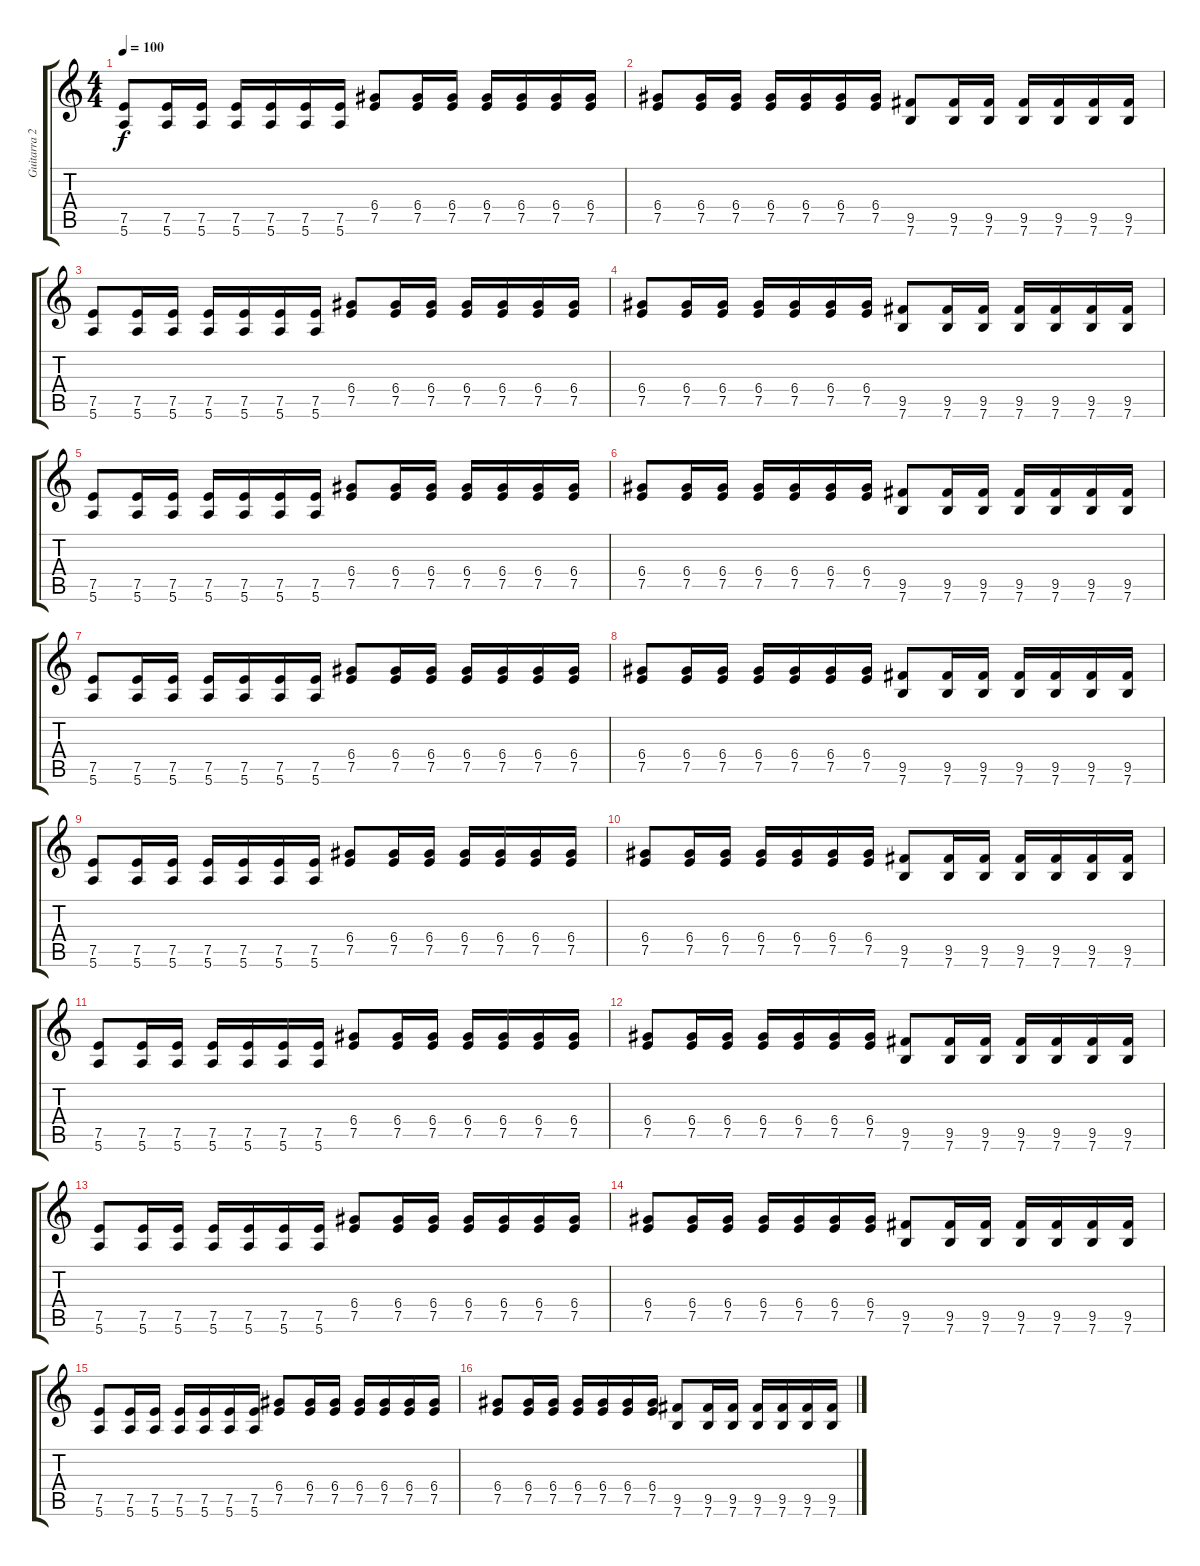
\track ("Guitarra 2" "Guitarra 2") {instrument overdrivenguitar}
\staff {score tabs}
\tuning (E4 B3 G3 D3 A2 E2) {hide}
\ts (4 4)
\tempo 100
\clef g2
\ks c
(7.5 5.6).8{dy f} (7.5 5.6).16 (7.5 5.6).16 (7.5 5.6).16 (7.5 5.6).16 (7.5 5.6).16 (7.5 5.6).16 (6.4 7.5).8 (6.4 7.5).16 (6.4 7.5).16 (6.4 7.5).16 (6.4 7.5).16 (6.4 7.5).16 (6.4 7.5).16 |
(6.4 7.5).8 (6.4 7.5).16 (6.4 7.5).16 (6.4 7.5).16 (6.4 7.5).16 (6.4 7.5).16 (6.4 7.5).16 (9.5 7.6).8 (9.5 7.6).16 (9.5 7.6).16 (9.5 7.6).16 (9.5 7.6).16 (9.5 7.6).16 (9.5 7.6).16 |
(7.5 5.6).8 (7.5 5.6).16 (7.5 5.6).16 (7.5 5.6).16 (7.5 5.6).16 (7.5 5.6).16 (7.5 5.6).16 (6.4 7.5).8 (6.4 7.5).16 (6.4 7.5).16 (6.4 7.5).16 (6.4 7.5).16 (6.4 7.5).16 (6.4 7.5).16 |
(6.4 7.5).8 (6.4 7.5).16 (6.4 7.5).16 (6.4 7.5).16 (6.4 7.5).16 (6.4 7.5).16 (6.4 7.5).16 (9.5 7.6).8 (9.5 7.6).16 (9.5 7.6).16 (9.5 7.6).16 (9.5 7.6).16 (9.5 7.6).16 (9.5 7.6).16 |
(7.5 5.6).8 (7.5 5.6).16 (7.5 5.6).16 (7.5 5.6).16 (7.5 5.6).16 (7.5 5.6).16 (7.5 5.6).16 (6.4 7.5).8 (6.4 7.5).16 (6.4 7.5).16 (6.4 7.5).16 (6.4 7.5).16 (6.4 7.5).16 (6.4 7.5).16 |
(6.4 7.5).8 (6.4 7.5).16 (6.4 7.5).16 (6.4 7.5).16 (6.4 7.5).16 (6.4 7.5).16 (6.4 7.5).16 (9.5 7.6).8 (9.5 7.6).16 (9.5 7.6).16 (9.5 7.6).16 (9.5 7.6).16 (9.5 7.6).16 (9.5 7.6).16 |
(7.5 5.6).8 (7.5 5.6).16 (7.5 5.6).16 (7.5 5.6).16 (7.5 5.6).16 (7.5 5.6).16 (7.5 5.6).16 (6.4 7.5).8 (6.4 7.5).16 (6.4 7.5).16 (6.4 7.5).16 (6.4 7.5).16 (6.4 7.5).16 (6.4 7.5).16 |
(6.4 7.5).8 (6.4 7.5).16 (6.4 7.5).16 (6.4 7.5).16 (6.4 7.5).16 (6.4 7.5).16 (6.4 7.5).16 (9.5 7.6).8 (9.5 7.6).16 (9.5 7.6).16 (9.5 7.6).16 (9.5 7.6).16 (9.5 7.6).16 (9.5 7.6).16 |
(7.5 5.6).8 (7.5 5.6).16 (7.5 5.6).16 (7.5 5.6).16 (7.5 5.6).16 (7.5 5.6).16 (7.5 5.6).16 (6.4 7.5).8 (6.4 7.5).16 (6.4 7.5).16 (6.4 7.5).16 (6.4 7.5).16 (6.4 7.5).16 (6.4 7.5).16 |
(6.4 7.5).8 (6.4 7.5).16 (6.4 7.5).16 (6.4 7.5).16 (6.4 7.5).16 (6.4 7.5).16 (6.4 7.5).16 (9.5 7.6).8 (9.5 7.6).16 (9.5 7.6).16 (9.5 7.6).16 (9.5 7.6).16 (9.5 7.6).16 (9.5 7.6).16 |
(7.5 5.6).8 (7.5 5.6).16 (7.5 5.6).16 (7.5 5.6).16 (7.5 5.6).16 (7.5 5.6).16 (7.5 5.6).16 (6.4 7.5).8 (6.4 7.5).16 (6.4 7.5).16 (6.4 7.5).16 (6.4 7.5).16 (6.4 7.5).16 (6.4 7.5).16 |
(6.4 7.5).8 (6.4 7.5).16 (6.4 7.5).16 (6.4 7.5).16 (6.4 7.5).16 (6.4 7.5).16 (6.4 7.5).16 (9.5 7.6).8 (9.5 7.6).16 (9.5 7.6).16 (9.5 7.6).16 (9.5 7.6).16 (9.5 7.6).16 (9.5 7.6).16 |
(7.5 5.6).8 (7.5 5.6).16 (7.5 5.6).16 (7.5 5.6).16 (7.5 5.6).16 (7.5 5.6).16 (7.5 5.6).16 (6.4 7.5).8 (6.4 7.5).16 (6.4 7.5).16 (6.4 7.5).16 (6.4 7.5).16 (6.4 7.5).16 (6.4 7.5).16 |
(6.4 7.5).8 (6.4 7.5).16 (6.4 7.5).16 (6.4 7.5).16 (6.4 7.5).16 (6.4 7.5).16 (6.4 7.5).16 (9.5 7.6).8 (9.5 7.6).16 (9.5 7.6).16 (9.5 7.6).16 (9.5 7.6).16 (9.5 7.6).16 (9.5 7.6).16 |
(7.5 5.6).8 (7.5 5.6).16 (7.5 5.6).16 (7.5 5.6).16 (7.5 5.6).16 (7.5 5.6).16 (7.5 5.6).16 (6.4 7.5).8 (6.4 7.5).16 (6.4 7.5).16 (6.4 7.5).16 (6.4 7.5).16 (6.4 7.5).16 (6.4 7.5).16 |
(6.4 7.5).8 (6.4 7.5).16 (6.4 7.5).16 (6.4 7.5).16 (6.4 7.5).16 (6.4 7.5).16 (6.4 7.5).16 (9.5 7.6).8 (9.5 7.6).16 (9.5 7.6).16 (9.5 7.6).16 (9.5 7.6).16 (9.5 7.6).16 (9.5 7.6).16
